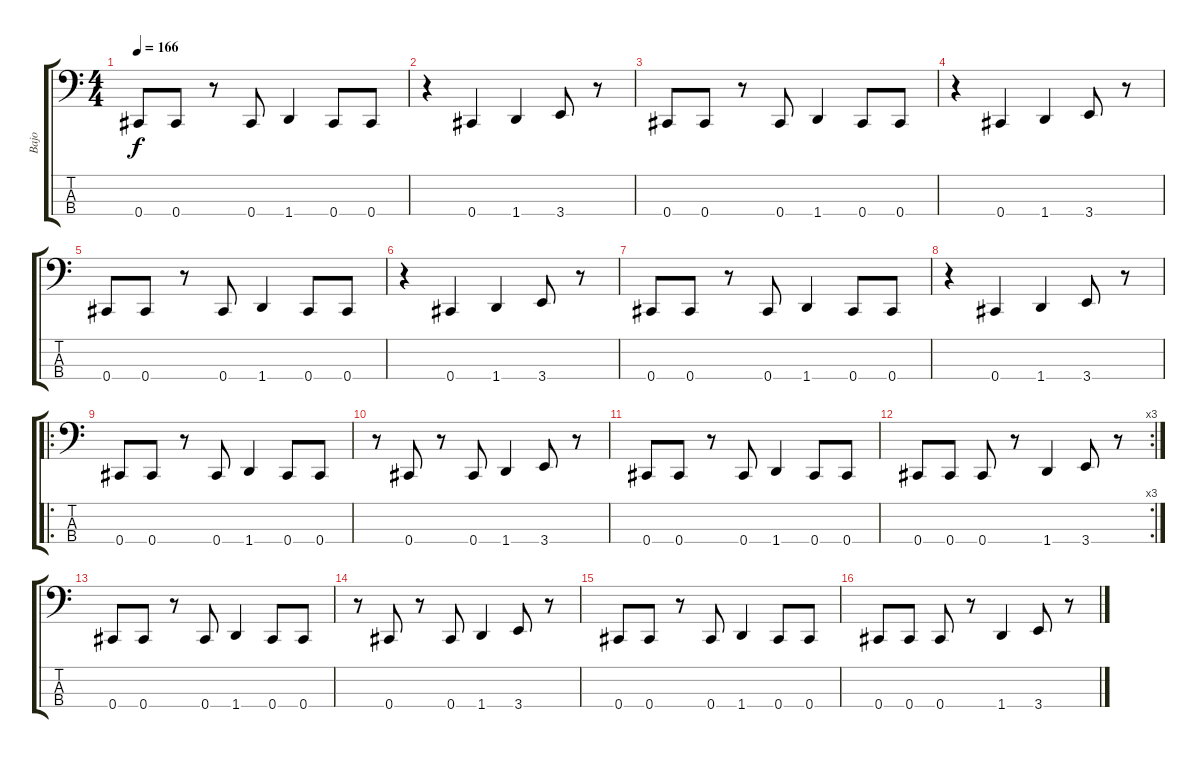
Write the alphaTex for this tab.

\track ("Bajo" "Bajo") {instrument slapbass2}
\staff {score tabs}
\tuning (Gb2 Db2 Ab1 Db1) {hide}
\ts (4 4)
\tempo 166
\clef f4
\ks c
0.4.8{dy f} 0.4.8 r.8 0.4.8 1.4.4 0.4.8 0.4.8 |
r.4 0.4.4 1.4.4 3.4.8 r.8 |
0.4.8 0.4.8 r.8 0.4.8 1.4.4 0.4.8 0.4.8 |
r.4 0.4.4 1.4.4 3.4.8 r.8 |
0.4.8 0.4.8 r.8 0.4.8 1.4.4 0.4.8 0.4.8 |
r.4 0.4.4 1.4.4 3.4.8 r.8 |
0.4.8 0.4.8 r.8 0.4.8 1.4.4 0.4.8 0.4.8 |
r.4 0.4.4 1.4.4 3.4.8 r.8 |
\ro
0.4.8 0.4.8 r.8 0.4.8 1.4.4 0.4.8 0.4.8 |
r.8 0.4.8 r.8 0.4.8 1.4.4 3.4.8 r.8 |
0.4.8 0.4.8 r.8 0.4.8 1.4.4 0.4.8 0.4.8 |
\rc 3
0.4.8 0.4.8 0.4.8 r.8 1.4.4 3.4.8 r.8 |
0.4.8 0.4.8 r.8 0.4.8 1.4.4 0.4.8 0.4.8 |
r.8 0.4.8 r.8 0.4.8 1.4.4 3.4.8 r.8 |
0.4.8 0.4.8 r.8 0.4.8 1.4.4 0.4.8 0.4.8 |
0.4.8 0.4.8 0.4.8 r.8 1.4.4 3.4.8 r.8
